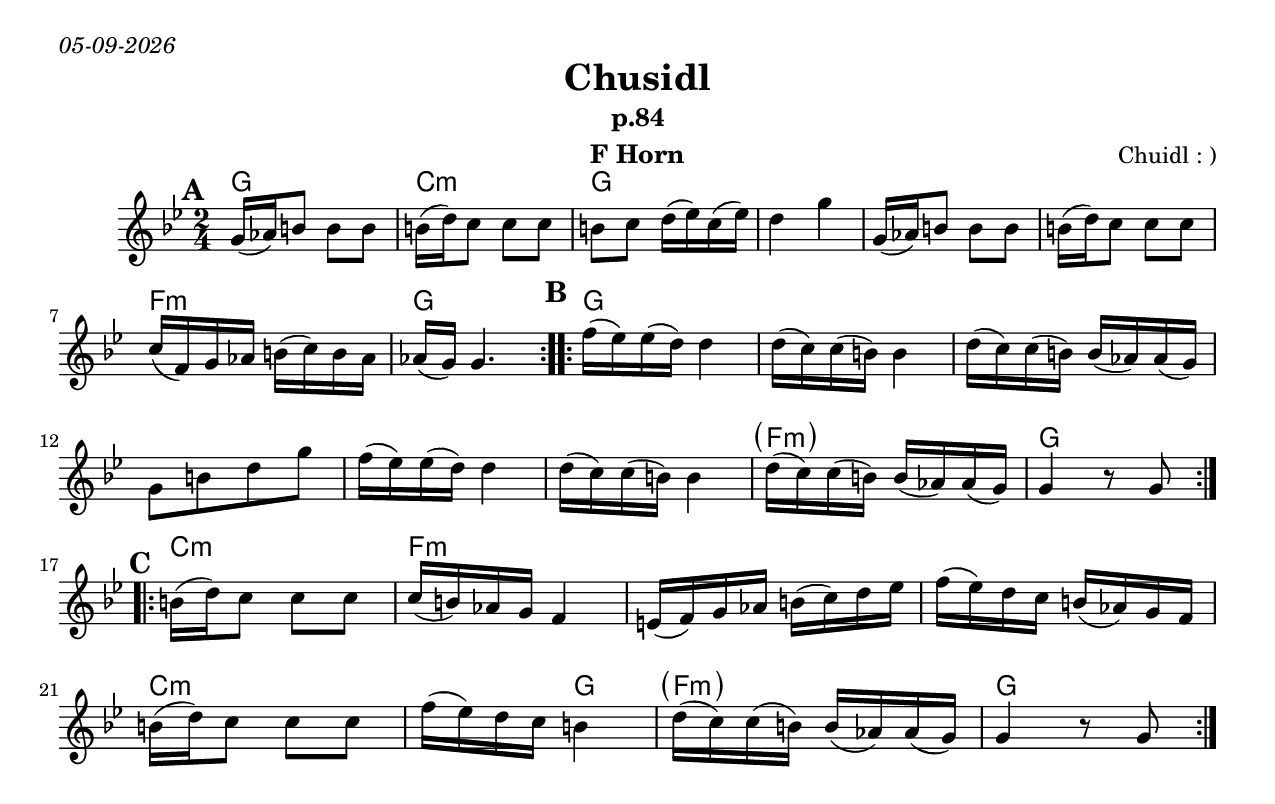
\version "2.18.0"
\include "english.ly"
\pointAndClickOff
\paper{
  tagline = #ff
  print-all-headers = ##t
  #(set-paper-size "letter")
}
date = #(strftime "%d-%m-%Y" (localtime (current-time)))

\markup{ \italic{ \date }  }

%\markup{ Got something to say? }

global = {
  \clef treble
  \key g \minor
  \time 2/4
  \set Score.markFormatter = #format-mark-box-alphabet
}

%#################################### Melody ########################
%melody =  \transpose c d \relative c' {  %transpose for clarinet
melody = \relative c'' {
  \global
  %\partial 16*3 a16 d f   %lead in notes

  \repeat volta 2{
   \mark \default
   g16(af) b8 b b
   b16 (d)c8 c c
   b8 c d16(ef) c(ef)
   d4 g

   g,16(af) b8 b b
   b16 (d)c8 c c
   c16(f,) g af b(c) b af
   af16(g) g4.
  }

 % \break
  \repeat volta 2{
   \mark \default
   f'16(ef) ef(d) d4
   d16(c) c(b) b4
   d16(c) c(b) b(af) af(g)
   g8 [b d g]

   f16(ef) ef(d) d4
   d16(c) c(b) b4
   d16(c) c(b) b(af) af(g)
   g4 r8 g
    \break
  }


  \repeat volta 2{
  \mark \default
  b16(d) c8 c c
  c16 (b) af g f4
  e16(f) g af  b(c) d ef %not marked?
  f16(ef) d c b(af) g f

  b16(d) c8 c c
  f16(ef) d c b4
  d16(c) c(b) b(af) af(g)
   g4 r8 g

  }
}
%################################# Lyrics #####################
%\addlyrics{ \set stanza = #"1. " }
%################################# Chords #######################
harmonies = \chordmode {
  g2
  c2:m
  g2*4
  f2:m
  g2
  %b
  g2*6
  \parenthesize f2:m
  g2
  %c
  c2:m
  f2*3:m
  c4*3:m
  g4
  \parenthesize f2:m
  g2


}

\score {
  % transpose score below
  %\transpose c d
  <<
    \new ChordNames {
      \set chordChanges = ##f
      \harmonies
    }
    \new Staff   \melody
  >>
  \header{
    title= "Chusidl"
    subtitle="p.84"
    composer= "Chuidl : )"
    instrument = "F Horn"
    arranger= ""
  }
  \layout{indent = 1.0\cm}
  \midi {
    \tempo 4 = 120

    % \midi { }
  }
}
%{
% more verses:
\markup{}
\markup {
  \font-size #2
  \fill-line {
    \hspace #0.1 % distance from left margin
    \column {
      \line { "1."
	\column {
	  ""
	}
      }
      \hspace #0.2 % vertical distance between verses
      \line { "2."
	\column {
	 ""
	}
      }
    }
    \hspace #0.1  % horiz. distance between columns
    \column {
      \line { "3."
	\column {
	  ""
	}
      }
      \hspace #0.2 % distance between verses
      \line { "4."
	\column {
	 ""
	}
      }
    }
    \hspace #0.1 % distance to right margin
  }
}

%}
